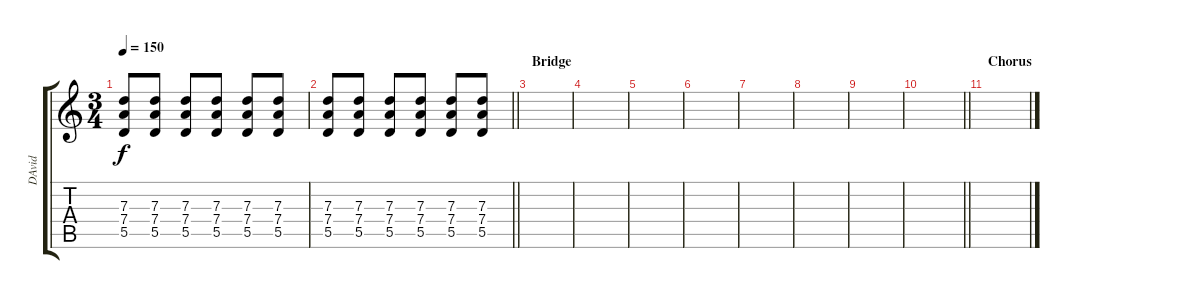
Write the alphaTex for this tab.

\track ("DAvid" "DAvid") {instrument distortionguitar}
\staff {score tabs}
\tuning (E4 B3 G3 D3 A2 E2) {hide}
\ts (3 4)
\tempo 150
\clef g2
\ks c
(7.3 7.4 5.5).8{dy f} (7.3 7.4 5.5).8 (7.3 7.4 5.5).8 (7.3 7.4 5.5).8 (7.3 7.4 5.5).8 (7.3 7.4 5.5).8 |
\barLineRight lightlight
(7.3 7.4 5.5).8 (7.3 7.4 5.5).8 (7.3 7.4 5.5).8 (7.3 7.4 5.5).8 (7.3 7.4 5.5).8 (7.3 7.4 5.5).8 |
\section ("" "Bridge")
|
|
|
|
|
|
|
\barLineRight lightlight
|
\section ("" "Chorus")
